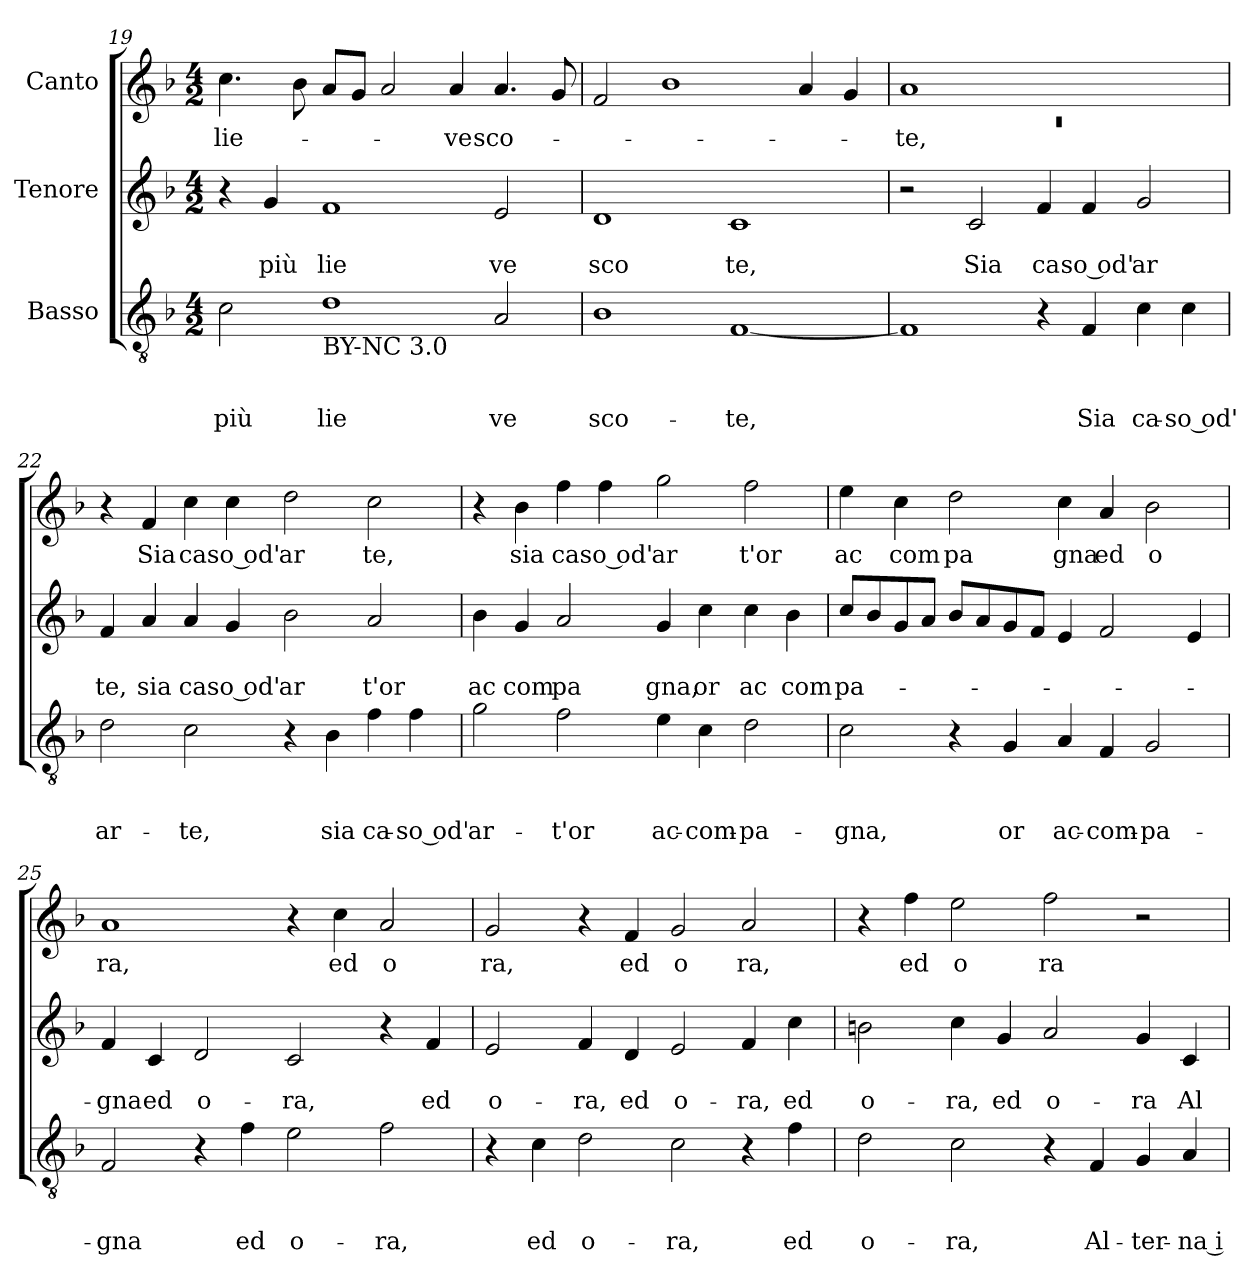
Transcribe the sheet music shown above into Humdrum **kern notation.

**kern	**text	**text	**text	**kern	**text	**text	**kern	**text
*part3	*part3	*part3	*part3	*part2	*part2	*part2	*part1	*part1
*staff3	*staff3	*staff3	*staff3	*staff2	*staff2	*staff2	*staff1	*staff1
*I"Basso	*	*	*	*I"Tenore	*	*	*I"Canto	*
*clefGv2	*	*	*	*clefG2	*	*	*clefG2	*
*k[b-]	*	*	*	*k[b-]	*	*	*k[b-]	*
*F:	*	*	*	*F:	*	*	*F:	*
*M4/2	*	*	*	*M4/2	*	*	*M4/2	*
=19	=19	=19	=19	=19	=19	=19	=19	=19
!	!	!	!LO:LY:b	!	!	!	!	!LO:LY:b
2c\	.	.	più	4r	.	.	4.cc\	lie-
!	!	!	!	!	!	!LO:LY:b	!	!
.	.	.	.	4g/	.	più	.	.
.	.	.	.	.	.	.	8b-\	.
!LO:TX:b:t=BY-NC 3.0	!	!	!	!	!	!	!	!
!	!	!	!LO:LY:b	!	!	!LO:LY:b	!	!
1d	.	.	lie	1f	.	lie	8a/L	.
.	.	.	.	.	.	.	8g/J	.
.	.	.	.	.	.	.	2a/	.
!	!	!	!	!	!	!	!	!LO:LY:b
.	.	.	.	.	.	.	4a/	-ve
!	!	!	!LO:LY:b	!	!	!LO:LY:b	!	!LO:LY:b
2A/	.	.	ve	2e/	.	ve	4.a/	sco-
.	.	.	.	.	.	.	8g/	.
!!LO:PB:g=z
=20	=20	=20	=20	=20	=20	=20	=20	=20
!	!	!	!LO:LY:b	!	!	!LO:LY:b	!	!
1B-	.	.	sco-	1d	.	sco	2f/	.
.	.	.	.	.	.	.	1b-	.
!	!	!	!LO:LY:b	!	!	!LO:LY:b	!	!
[<1F	.	.	-te,	1c	.	te,	.	.
.	.	.	.	.	.	.	4a/	.
.	.	.	.	.	.	.	4g/	.
=21	=21	=21	=21	=21	=21	=21	=21	=21
*	*	*	*	*	*	*	*^	*
!	!	!	!	!	!	!	!	!LO:N:vis=1	!LO:LY:b
1F]	.	.	.	2r	.	.	1a	0rc	-te,
!	!	!	!	!	!	!LO:LY:b	!	!	!
.	.	.	.	2c/	.	Sia	.	.	.
!	!	!	!	!	!	!LO:LY:b	!	!	!
4r	.	.	.	4f/	.	ca	1ryy	.	.
!	!	!	!LO:LY:b	!	!	!LO:LY:b:rj	!	!	!
4F/	.	.	Sia	4f/	.	so od'	.	.	.
!	!	!	!LO:LY:b	!	!	!LO:LY:b	!	!	!
4c\	.	.	ca-	2g/	.	ar	.	.	.
!	!	!	!LO:LY:b:rj	!	!	!	!	!	!
4c\	.	.	-so od'	.	.	.	.	.	.
*	*	*	*	*	*	*	*v	*v	*
=22	=22	=22	=22	=22	=22	=22	=22	=22
!	!	!	!LO:LY:b	!	!	!LO:LY:b	!	!
2d\	.	.	ar-	4f/	.	te,	4r	.
!	!	!	!	!	!	!LO:LY:b	!	!LO:LY:b
.	.	.	.	4a/	.	sia	4f/	Sia
!	!	!	!LO:LY:b	!	!	!LO:LY:b	!	!LO:LY:b
2c\	.	.	-te,	4a/	.	ca	4cc\	ca
!	!	!	!	!	!	!LO:LY:b:rj	!	!LO:LY:b:rj
.	.	.	.	4g/	.	so od'	4cc\	so od'
!	!	!	!	!	!	!LO:LY:b	!	!LO:LY:b
4r	.	.	.	2b-\	.	ar	2dd\	ar
!	!	!	!LO:LY:b	!	!	!	!	!
4B-\	.	.	sia	.	.	.	.	.
!	!	!	!LO:LY:b	!	!	!LO:LY:b	!	!LO:LY:b
4f\	.	.	ca-	2a/	.	t'or	2cc\	te,
!	!	!	!LO:LY:b:rj	!	!	!	!	!
4f\	.	.	-so od'	.	.	.	.	.
=23	=23	=23	=23	=23	=23	=23	=23	=23
!	!	!	!LO:LY:b	!	!	!LO:LY:b	!	!
2g\	.	.	ar-	4b-\	.	ac	4r	.
!	!	!	!	!	!	!LO:LY:b	!	!LO:LY:b
.	.	.	.	4g/	.	com	4b-\	sia
!	!	!	!LO:LY:b	!	!	!LO:LY:b	!	!LO:LY:b
2f\	.	.	-t'or	2a/	.	pa	4ff\	ca
!	!	!	!	!	!	!	!	!LO:LY:b:rj
.	.	.	.	.	.	.	4ff\	so od'
!	!	!	!LO:LY:b	!	!	!LO:LY:b	!	!LO:LY:b
4e\	.	.	ac-	4g/	.	gna,	2gg\	ar
!	!	!	!LO:LY:b	!	!	!LO:LY:b	!	!
4c\	.	.	-com-	4cc\	.	or	.	.
!	!	!	!LO:LY:b	!	!	!LO:LY:b	!	!LO:LY:b
2d\	.	.	-pa-	4cc\	.	ac	2ff\	t'or
!	!	!	!	!	!	!LO:LY:b	!	!
.	.	.	.	4b-\	.	com	.	.
!!LO:LB:g=z
=24	=24	=24	=24	=24	=24	=24	=24	=24
!	!	!	!LO:LY:b	!	!	!LO:LY:b	!	!LO:LY:b
2c\	.	.	-gna,	8cc/L	.	pa-	4ee\	ac
.	.	.	.	8b-/	.	.	.	.
!	!	!	!	!	!	!	!	!LO:LY:b
.	.	.	.	8g/	.	.	4cc\	com
.	.	.	.	8a/J	.	.	.	.
!	!	!	!	!	!	!	!	!LO:LY:b
4r	.	.	.	8b-/L	.	.	2dd\	pa
.	.	.	.	8a/	.	.	.	.
!	!	!	!LO:LY:b	!	!	!	!	!
4G/	.	.	or	8g/	.	.	.	.
.	.	.	.	8f/J	.	.	.	.
!	!	!	!LO:LY:b	!	!	!	!	!LO:LY:b
4A/	.	.	ac-	4e/	.	.	4cc\	gna
!	!	!	!LO:LY:b	!	!	!	!	!LO:LY:b
4F/	.	.	-com-	2f/	.	.	4a/	ed
!	!	!	!LO:LY:b	!	!	!	!	!LO:LY:b
2G/	.	.	-pa-	.	.	.	2b-\	o
.	.	.	.	4e/	.	.	.	.
=25	=25	=25	=25	=25	=25	=25	=25	=25
!	!	!	!LO:LY:b	!	!	!LO:LY:b	!	!LO:LY:b
2F/	.	.	-gna	4f/	.	-gna	1a	ra,
!	!	!	!	!	!	!LO:LY:b	!	!
.	.	.	.	4c/	.	ed	.	.
!	!	!	!	!	!	!LO:LY:b	!	!
4r	.	.	.	2d/	.	o-	.	.
!	!	!	!LO:LY:b	!	!	!	!	!
4f\	.	.	ed	.	.	.	.	.
!	!	!	!LO:LY:b	!	!	!LO:LY:b	!	!
2e\	.	.	o-	2c/	.	-ra,	4r	.
!	!	!	!	!	!	!	!	!LO:LY:b
.	.	.	.	.	.	.	4cc\	ed
!	!	!	!LO:LY:b	!	!	!	!	!LO:LY:b
2f\	.	.	-ra,	4r	.	.	2a/	o
!	!	!	!	!	!	!LO:LY:b	!	!
.	.	.	.	4f/	.	ed	.	.
=26	=26	=26	=26	=26	=26	=26	=26	=26
!	!	!	!	!	!	!LO:LY:b	!	!LO:LY:b
4r	.	.	.	2e/	.	o-	2g/	ra,
!	!	!	!LO:LY:b	!	!	!	!	!
4c\	.	.	ed	.	.	.	.	.
!	!	!	!LO:LY:b	!	!	!LO:LY:b	!	!
2d\	.	.	o-	4f/	.	-ra,	4r	.
!	!	!	!	!	!	!LO:LY:b	!	!LO:LY:b
.	.	.	.	4d/	.	ed	4f/	ed
!	!	!	!LO:LY:b	!	!	!LO:LY:b	!	!LO:LY:b
2c\	.	.	-ra,	2e/	.	o-	2g/	o
!	!	!	!	!	!	!LO:LY:b	!	!LO:LY:b
4r	.	.	.	4f/	.	-ra,	2a/	ra,
!	!	!	!LO:LY:b	!	!	!LO:LY:b	!	!
4f\	.	.	ed	4cc\	.	ed	.	.
=27	=27	=27	=27	=27	=27	=27	=27	=27
!	!	!	!LO:LY:b	!	!	!LO:LY:b	!	!
2d\	.	.	o-	2bn\	.	o-	4r	.
!	!	!	!	!	!	!	!	!LO:LY:b
.	.	.	.	.	.	.	4ff\	ed
!	!	!	!LO:LY:b	!	!	!LO:LY:b	!	!LO:LY:b
2c\	.	.	-ra,	4cc\	.	-ra,	2ee\	o
!	!	!	!	!	!	!LO:LY:b	!	!
.	.	.	.	4g/	.	ed	.	.
!	!	!	!	!	!	!LO:LY:b	!	!LO:LY:b
4r	.	.	.	2a/	.	o-	2ff\	ra
!	!	!	!LO:LY:b	!	!	!	!	!
4F/	.	.	Al-	.	.	.	.	.
!	!	!	!LO:LY:b	!	!	!LO:LY:b	!	!
4G/	.	.	-ter-	4g/	.	-ra	2r	.
!	!	!	!LO:LY:b:rj	!	!	!LO:LY:b	!	!
4A/	.	.	-na i	4c/	.	Al-	.	.
=	=	=	=	=	=	=	=	=
*-	*-	*-	*-	*-	*-	*-	*-	*-
